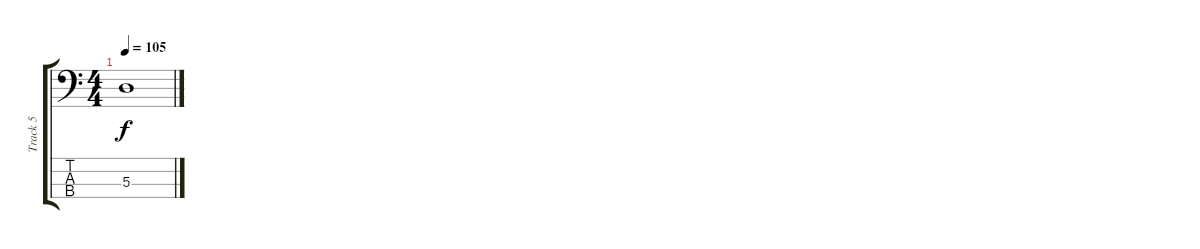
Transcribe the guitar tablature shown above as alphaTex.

\track ("Track 5" "Track 5") {instrument electricbassfinger}
\staff {score tabs}
\tuning (G2 D2 A1 E1) {hide}
\ts (4 4)
\tempo 105
\clef f4
\ks c
5.3.1{dy f}
